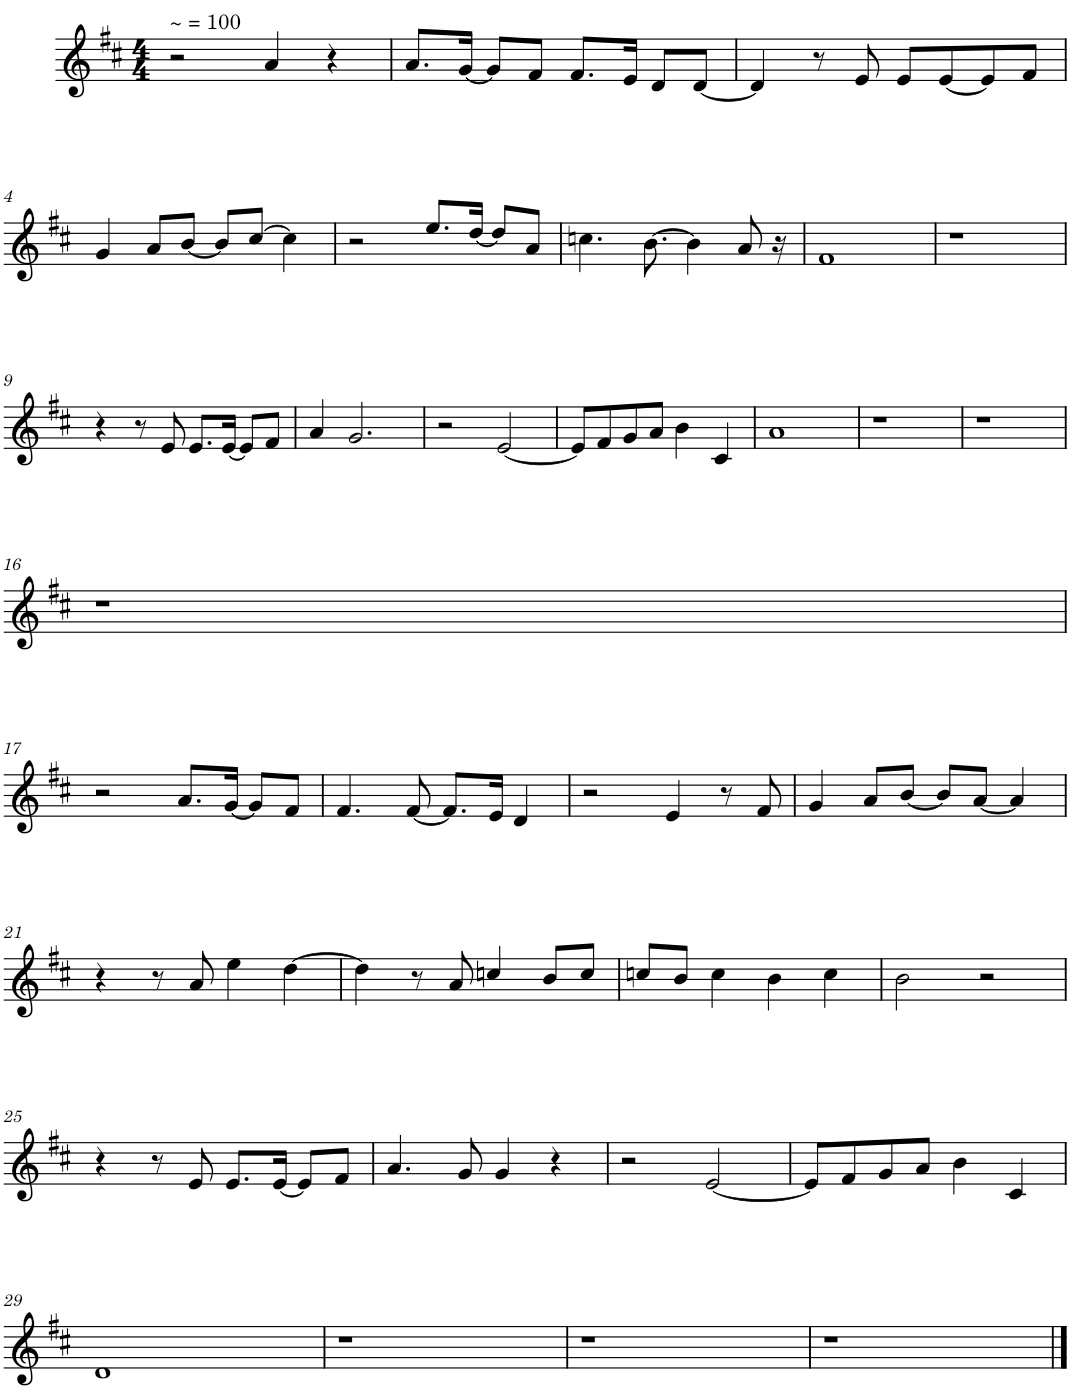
**kern
*part1
*staff1
*I"Piano
*I'Pno
*clefG2
*k[f#c#]
*M4/4
=1
!LO:TX:a:t=~ = 100
2r
4a/
4r
=2
8.a/L
[16g/Jk
8g/L]
8f#/J
8.f#/L
16e/Jk
8d/L
[8d/J
=3
4d/]
8r
8e/
8e/L
[8e/
8e/]
8f#/J
!!LO:LB:g=z
=4
4g/
8a/L
[8b/J
8b/L]
[8cc#/J
4cc#\]
=5
2r
8.ee/L
[16dd/Jk
8dd/L]
8a/J
=6
4.ccn\
[8.b\
4b\]
8a/
16r
=7
1f#
=8
1r
!!LO:LB:g=z
=9
4r
8r
8e/
8.e/L
[16e/Jk
8e/L]
8f#/J
=10
4a/
2.g/
=11
2r
[2e/
=12
8e/L]
8f#/
8g/
8a/J
4b\
4c#/
=13
1a
=14
1r
=15
1r
!!LO:LB:g=z
=16
1r
!!LO:LB:g=z
=17
2r
8.a/L
[16g/Jk
8g/L]
8f#/J
=18
4.f#/
[8f#/
8.f#/L]
16e/Jk
4d/
=19
2r
4e/
8r
8f#/
=20
4g/
8a/L
[8b/J
8b/L]
[8a/J
4a/]
!!LO:LB:g=z
=21
4r
8r
8a/
4ee\
[4dd\
=22
4dd\]
8r
8a/
4ccn/
8b/L
8cc/J
=23
8ccn/L
8b/J
4cc\
4b\
4cc\
=24
2b\
2r
!!LO:LB:g=z
=25
4r
8r
8e/
8.e/L
[16e/Jk
8e/L]
8f#/J
=26
4.a/
8g/
4g/
4r
=27
2r
[2e/
=28
8e/L]
8f#/
8g/
8a/J
4b\
4c#/
!!LO:LB:g=z
=29
1d
=30
1r
=31
1r
=32
1r
==
*-
